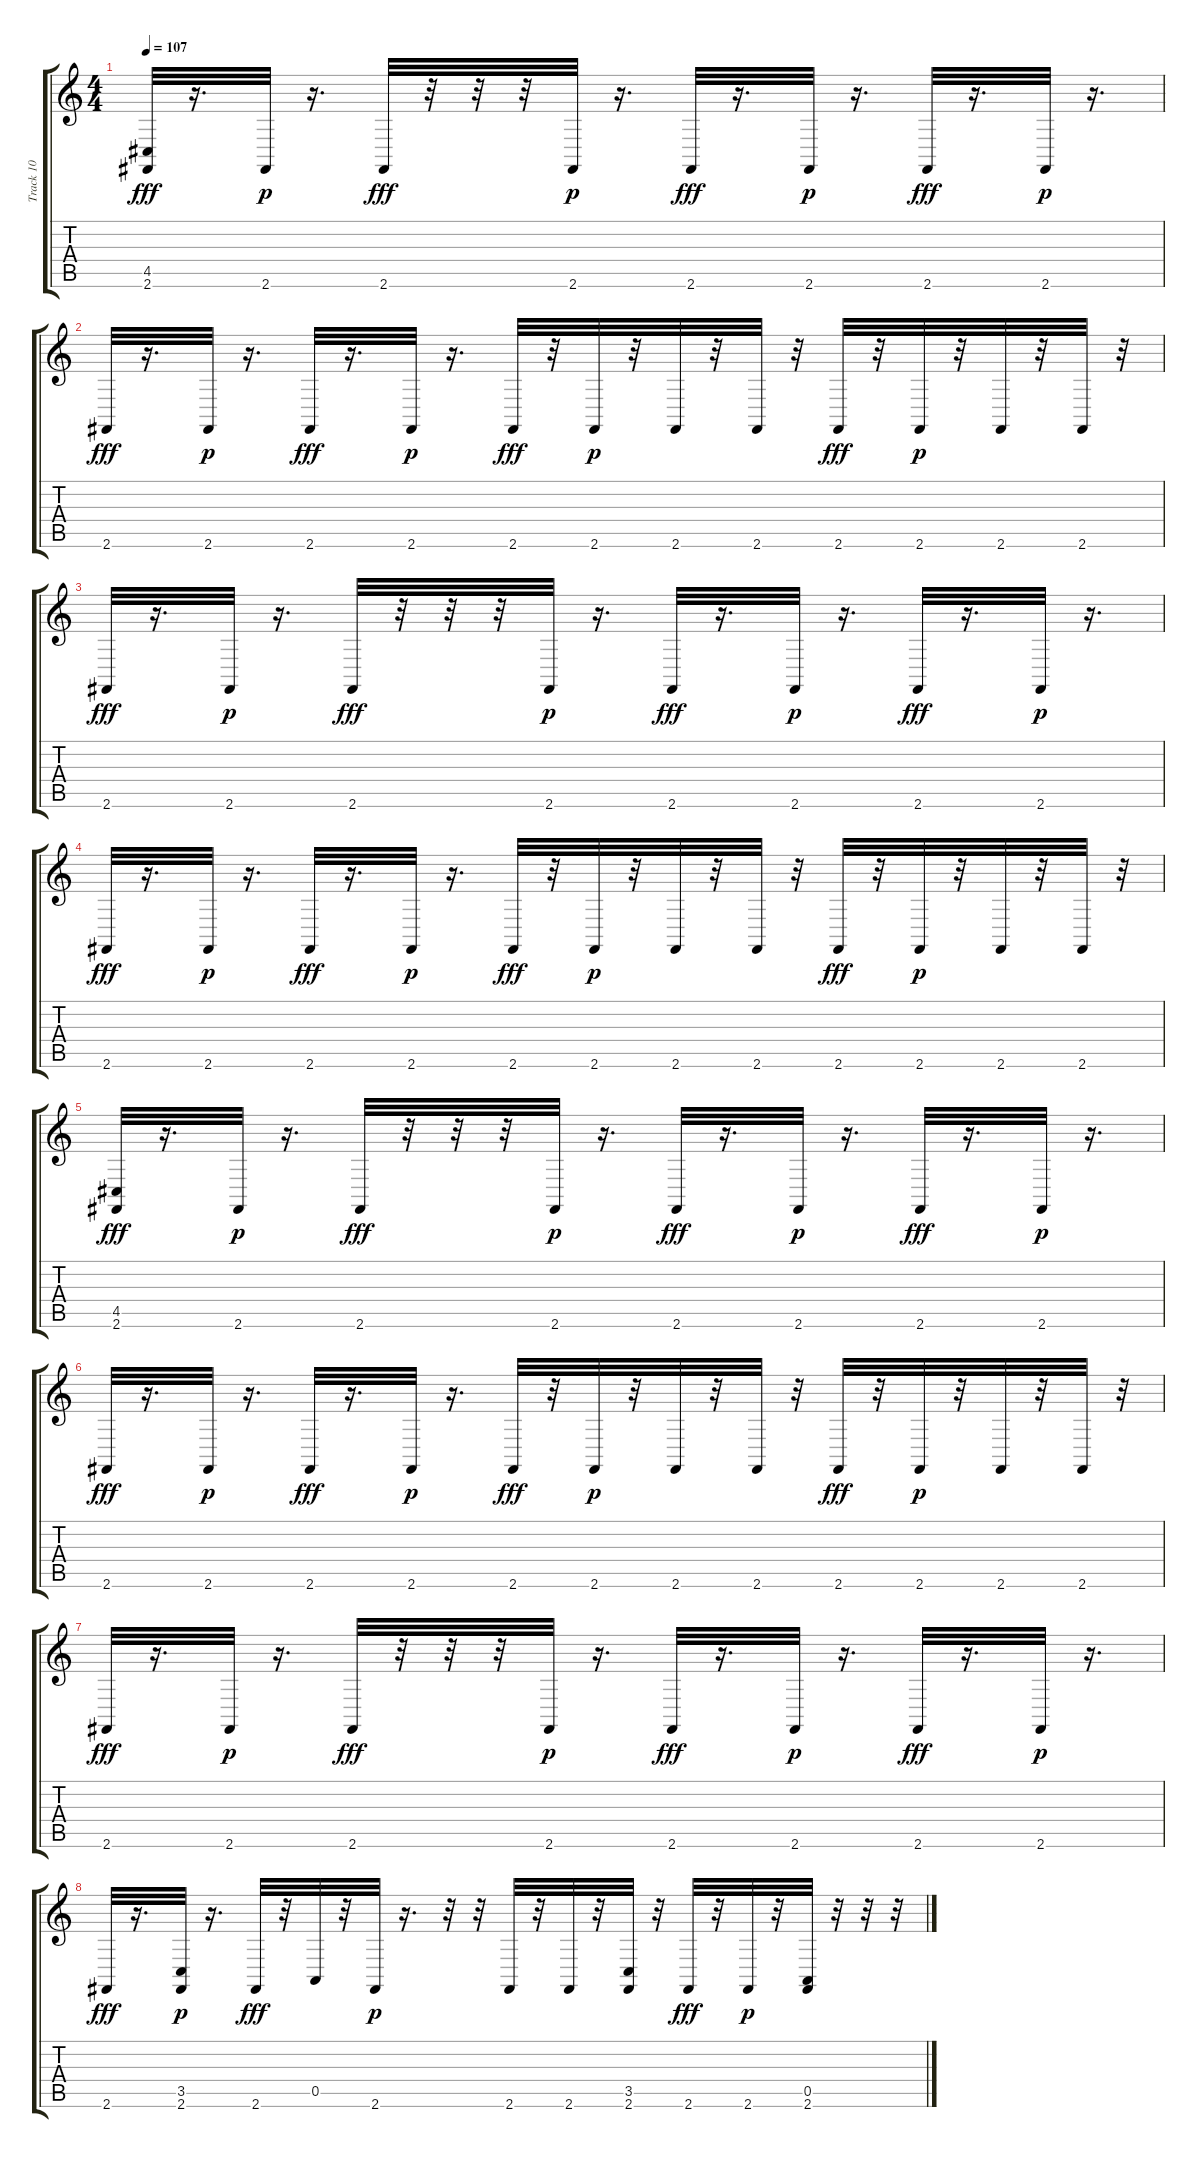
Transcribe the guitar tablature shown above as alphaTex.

\track ("Track 10" "Track 10") {instrument synthdrum}
\staff {score tabs}
\tuning (E4 B3 G3 D3 A2 E2) {hide}
\ts (4 4)
\tempo 107
\clef g2
\ks c
(4.5 2.6).32{dy fff} r.16{d} 2.6.32{dy p} r.16{d} 2.6.32{dy fff} r.32 r.32 r.32 2.6.32{dy p} r.16{d} 2.6.32{dy fff} r.16{d} 2.6.32{dy p} r.16{d} 2.6.32{dy fff} r.16{d} 2.6.32{dy p} r.16{d} |
2.6.32{dy fff} r.16{d} 2.6.32{dy p} r.16{d} 2.6.32{dy fff} r.16{d} 2.6.32{dy p} r.16{d} 2.6.32{dy fff} r.32 2.6.32{dy p} r.32 2.6.32 r.32 2.6.32 r.32 2.6.32{dy fff} r.32 2.6.32{dy p} r.32 2.6.32 r.32 2.6.32 r.32 |
2.6.32{dy fff} r.16{d} 2.6.32{dy p} r.16{d} 2.6.32{dy fff} r.32 r.32 r.32 2.6.32{dy p} r.16{d} 2.6.32{dy fff} r.16{d} 2.6.32{dy p} r.16{d} 2.6.32{dy fff} r.16{d} 2.6.32{dy p} r.16{d} |
2.6.32{dy fff} r.16{d} 2.6.32{dy p} r.16{d} 2.6.32{dy fff} r.16{d} 2.6.32{dy p} r.16{d} 2.6.32{dy fff} r.32 2.6.32{dy p} r.32 2.6.32 r.32 2.6.32 r.32 2.6.32{dy fff} r.32 2.6.32{dy p} r.32 2.6.32 r.32 2.6.32 r.32 |
(4.5 2.6).32{dy fff} r.16{d} 2.6.32{dy p} r.16{d} 2.6.32{dy fff} r.32 r.32 r.32 2.6.32{dy p} r.16{d} 2.6.32{dy fff} r.16{d} 2.6.32{dy p} r.16{d} 2.6.32{dy fff} r.16{d} 2.6.32{dy p} r.16{d} |
2.6.32{dy fff} r.16{d} 2.6.32{dy p} r.16{d} 2.6.32{dy fff} r.16{d} 2.6.32{dy p} r.16{d} 2.6.32{dy fff} r.32 2.6.32{dy p} r.32 2.6.32 r.32 2.6.32 r.32 2.6.32{dy fff} r.32 2.6.32{dy p} r.32 2.6.32 r.32 2.6.32 r.32 |
2.6.32{dy fff} r.16{d} 2.6.32{dy p} r.16{d} 2.6.32{dy fff} r.32 r.32 r.32 2.6.32{dy p} r.16{d} 2.6.32{dy fff} r.16{d} 2.6.32{dy p} r.16{d} 2.6.32{dy fff} r.16{d} 2.6.32{dy p} r.16{d} |
2.6.32{dy fff} r.16{d} (3.5 2.6).32{dy p} r.16{d} 2.6.32{dy fff} r.32 0.5.32 r.32 2.6.32{dy p} r.16{d} r.32 r.32 2.6.32 r.32 2.6.32 r.32 (3.5 2.6).32 r.32 2.6.32{dy fff} r.32 2.6.32{dy p} r.32 (0.5 2.6).32 r.32 r.32 r.32
